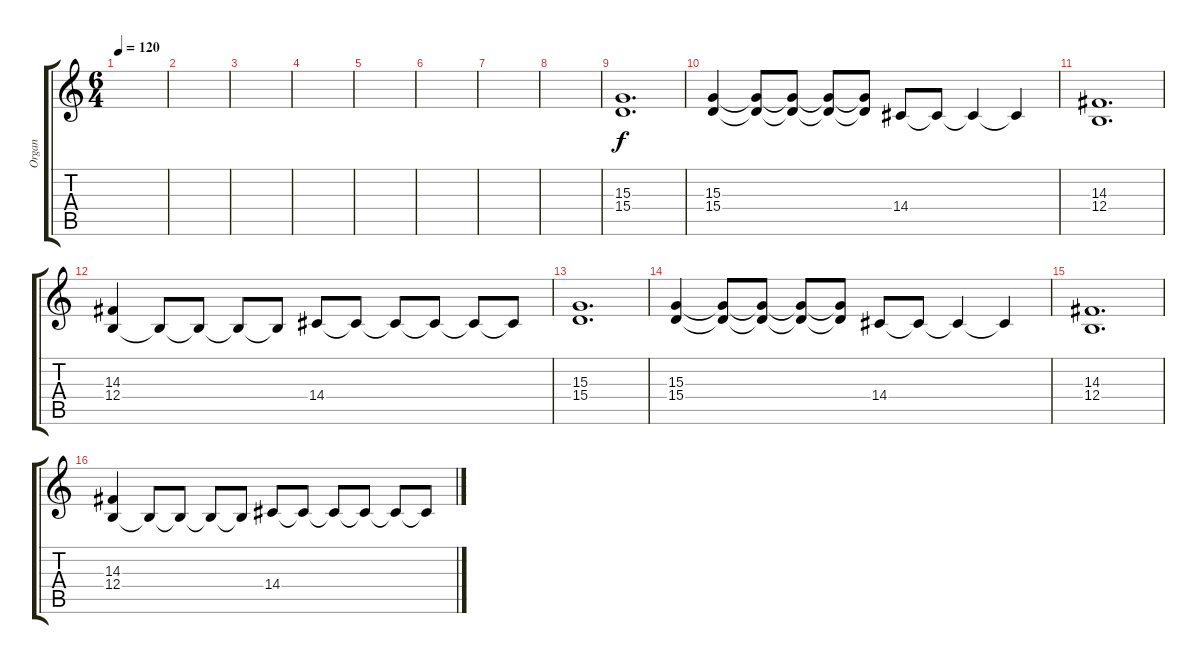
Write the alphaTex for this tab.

\track ("Organ" "Organ") {instrument drawbarorgan}
\staff {score tabs}
\tuning (Db4 Ab3 E3 B2 Gb2 B1) {hide}
\ts (6 4)
\tempo 120
\clef g2
\ks c
|
|
|
|
|
|
|
|
(15.3 15.4).1{d} |
(15.3 15.4).4 (15.3{t} 15.4{t}).8 (15.3{t} 15.4{t}).8 (15.3{t} 15.4{t}).8 (15.3{t} 15.4{t}).8 14.4.8 14.4{t}.8 14.4{t}.4 14.4{t}.4 |
(14.3 12.4).1{d} |
(14.3 12.4).4 12.4{t}.8 12.4{t}.8 12.4{t}.8 12.4{t}.8 14.4.8 14.4{t}.8 14.4{t}.8 14.4{t}.8 14.4{t}.8 14.4{t}.8 |
(15.3 15.4).1{d} |
(15.3 15.4).4 (15.3{t} 15.4{t}).8 (15.3{t} 15.4{t}).8 (15.3{t} 15.4{t}).8 (15.3{t} 15.4{t}).8 14.4.8 14.4{t}.8 14.4{t}.4 14.4{t}.4 |
(14.3 12.4).1{d} |
(14.3 12.4).4 12.4{t}.8 12.4{t}.8 12.4{t}.8 12.4{t}.8 14.4.8 14.4{t}.8 14.4{t}.8 14.4{t}.8 14.4{t}.8 14.4{t}.8
